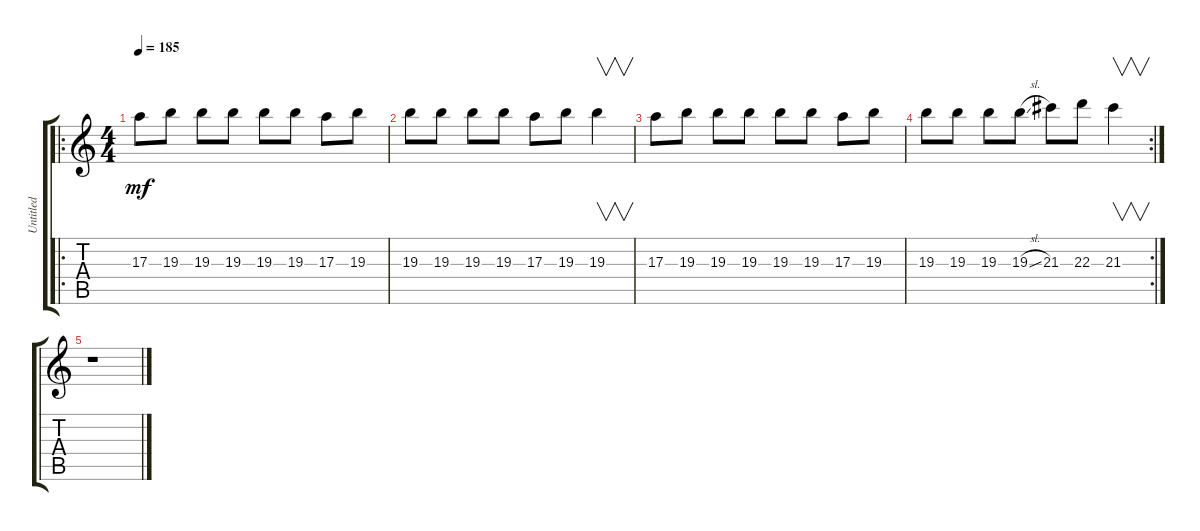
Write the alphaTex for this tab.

\track ("Untitled" "Untitled") {instrument distortionguitar}
\staff {score tabs}
\tuning (Db4 Ab3 E3 B2 Gb2 B1) {hide}
\ro
\ts (4 4)
\tempo 185
\clef g2
\ks c
17.3.8{dy mf} 19.3.8 19.3.8 19.3.8 19.3.8 19.3.8 17.3.8 19.3.8 |
19.3.8 19.3.8 19.3.8 19.3.8 17.3.8 19.3.8 19.3.4{v} |
17.3.8 19.3.8 19.3.8 19.3.8 19.3.8 19.3.8 17.3.8 19.3.8 |
\rc 2
19.3.8 19.3.8 19.3.8 19.3{sl}.8 21.3.8 22.3.8 21.3.4{v} |
r.1
